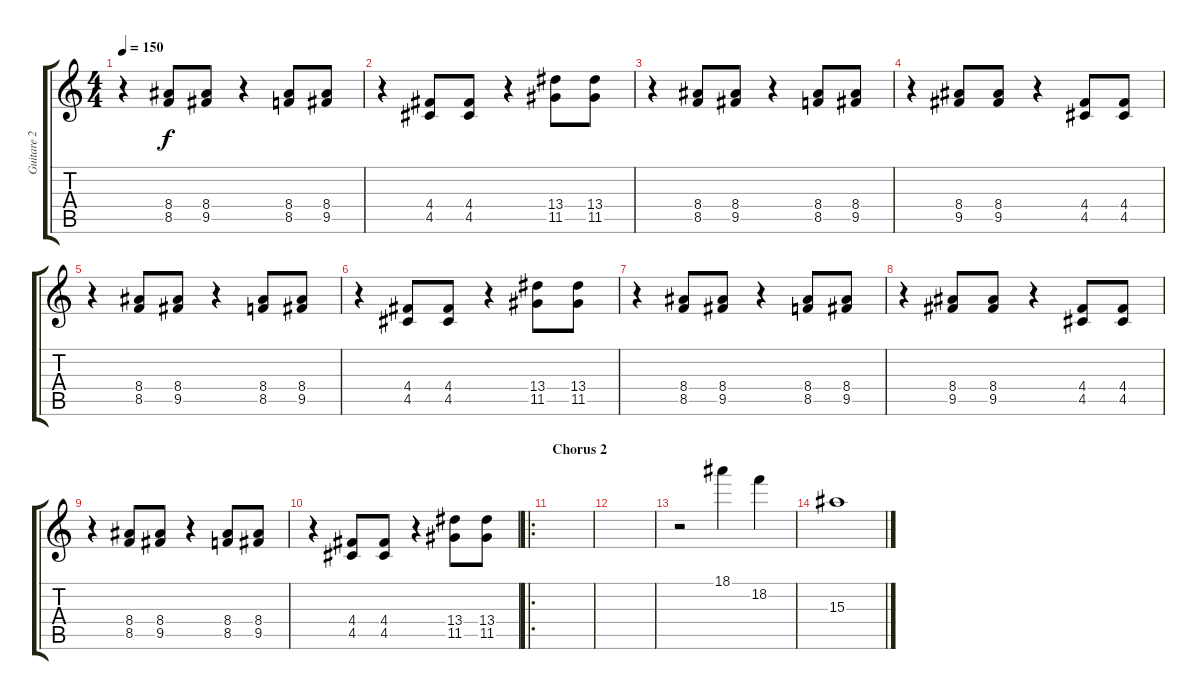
\track ("Guitare 2" "Guitare 2") {instrument overdrivenguitar}
\staff {score tabs}
\tuning (E4 B3 G3 D3 A2 E2) {hide}
\ts (4 4)
\tempo 150
\clef g2
\ks c
r.4{dy f} (8.4 8.5).8 (8.4 9.5).8 r.4 (8.4 8.5).8 (8.4 9.5).8 |
r.4 (4.4 4.5).8 (4.4 4.5).8 r.4 (13.4 11.5).8 (13.4 11.5).8 |
r.4 (8.4 8.5).8 (8.4 9.5).8 r.4 (8.4 8.5).8 (8.4 9.5).8 |
r.4 (8.4 9.5).8 (8.4 9.5).8 r.4 (4.4 4.5).8 (4.4 4.5).8 |
r.4 (8.4 8.5).8 (8.4 9.5).8 r.4 (8.4 8.5).8 (8.4 9.5).8 |
r.4 (4.4 4.5).8 (4.4 4.5).8 r.4 (13.4 11.5).8 (13.4 11.5).8 |
r.4 (8.4 8.5).8 (8.4 9.5).8 r.4 (8.4 8.5).8 (8.4 9.5).8 |
r.4 (8.4 9.5).8 (8.4 9.5).8 r.4 (4.4 4.5).8 (4.4 4.5).8 |
r.4 (8.4 8.5).8 (8.4 9.5).8 r.4 (8.4 8.5).8 (8.4 9.5).8 |
r.4 (4.4 4.5).8 (4.4 4.5).8 r.4 (13.4 11.5).8 (13.4 11.5).8 |
\ro
\section ("" "Chorus 2")
|
|
r.2 18.1.4 18.2.4 |
15.3.1
